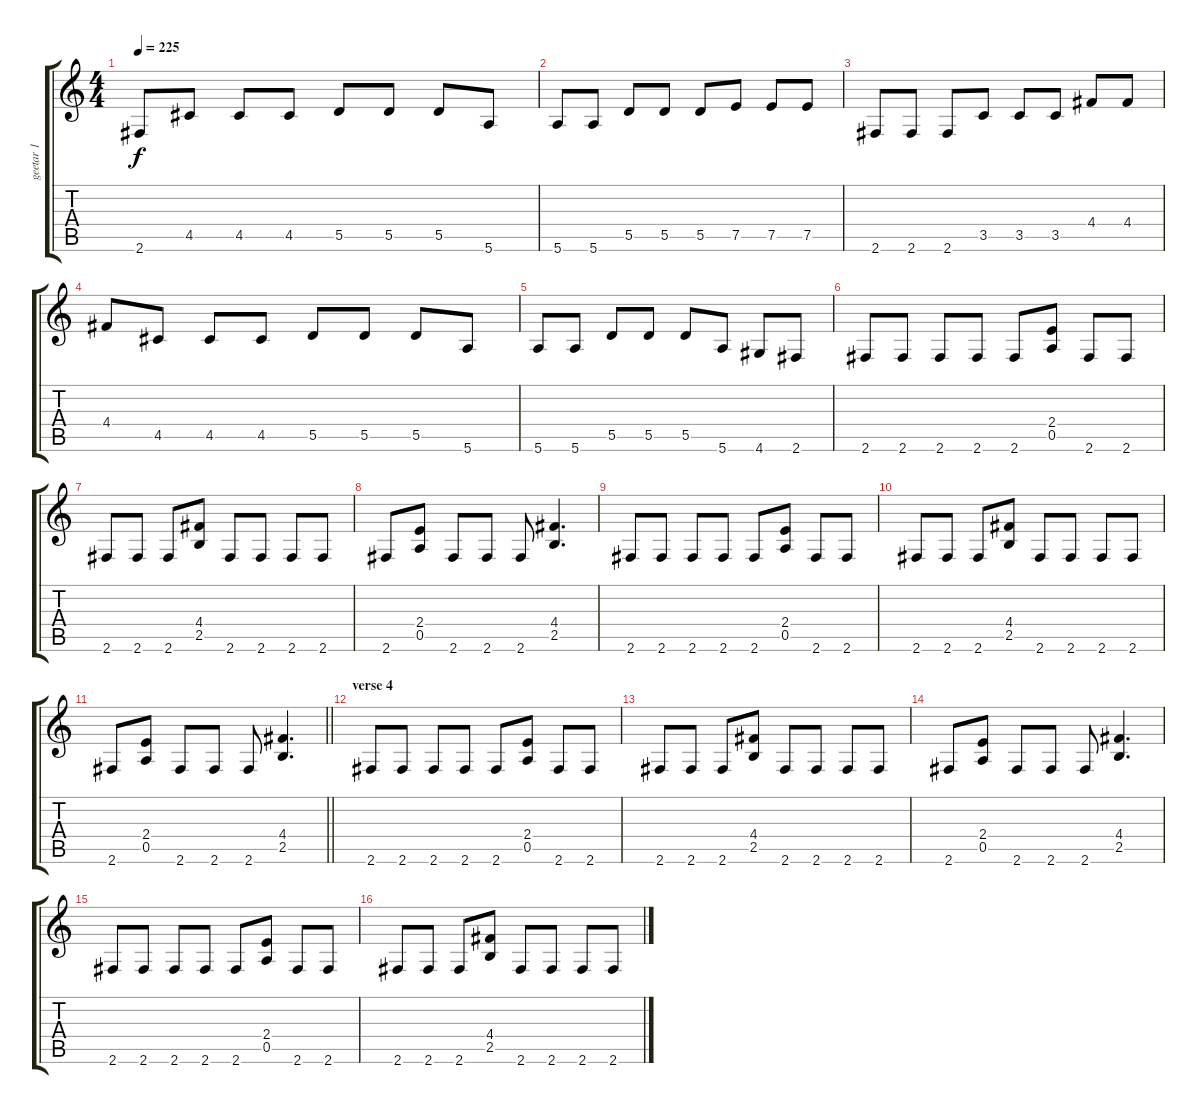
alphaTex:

\track ("geetar 1" "geetar 1") {instrument distortionguitar}
\staff {score tabs}
\tuning (E4 B3 G3 D3 A2 E2) {hide}
\ts (4 4)
\tempo 225
\clef g2
\ks c
2.6.8{dy f} 4.5.8 4.5.8 4.5.8 5.5.8 5.5.8 5.5.8 5.6.8 |
5.6.8 5.6.8 5.5.8 5.5.8 5.5.8 7.5.8 7.5.8 7.5.8 |
2.6.8 2.6.8 2.6.8 3.5.8 3.5.8 3.5.8 4.4.8 4.4.8 |
4.4.8 4.5.8 4.5.8 4.5.8 5.5.8 5.5.8 5.5.8 5.6.8 |
5.6.8 5.6.8 5.5.8 5.5.8 5.5.8 5.6.8 4.6.8 2.6.8 |
2.6.8 2.6.8 2.6.8 2.6.8 2.6.8 (2.4 0.5).8 2.6.8 2.6.8 |
2.6.8 2.6.8 2.6.8 (4.4 2.5).8 2.6.8 2.6.8 2.6.8 2.6.8 |
2.6.8 (2.4 0.5).8 2.6.8 2.6.8 2.6.8 (4.4 2.5).4{d} |
2.6.8 2.6.8 2.6.8 2.6.8 2.6.8 (2.4 0.5).8 2.6.8 2.6.8 |
2.6.8 2.6.8 2.6.8 (4.4 2.5).8 2.6.8 2.6.8 2.6.8 2.6.8 |
\barLineRight lightlight
2.6.8 (2.4 0.5).8 2.6.8 2.6.8 2.6.8 (4.4 2.5).4{d} |
\section ("" "verse 4")
2.6.8 2.6.8 2.6.8 2.6.8 2.6.8 (2.4 0.5).8 2.6.8 2.6.8 |
2.6.8 2.6.8 2.6.8 (4.4 2.5).8 2.6.8 2.6.8 2.6.8 2.6.8 |
2.6.8 (2.4 0.5).8 2.6.8 2.6.8 2.6.8 (4.4 2.5).4{d} |
2.6.8 2.6.8 2.6.8 2.6.8 2.6.8 (2.4 0.5).8 2.6.8 2.6.8 |
2.6.8 2.6.8 2.6.8 (4.4 2.5).8 2.6.8 2.6.8 2.6.8 2.6.8
